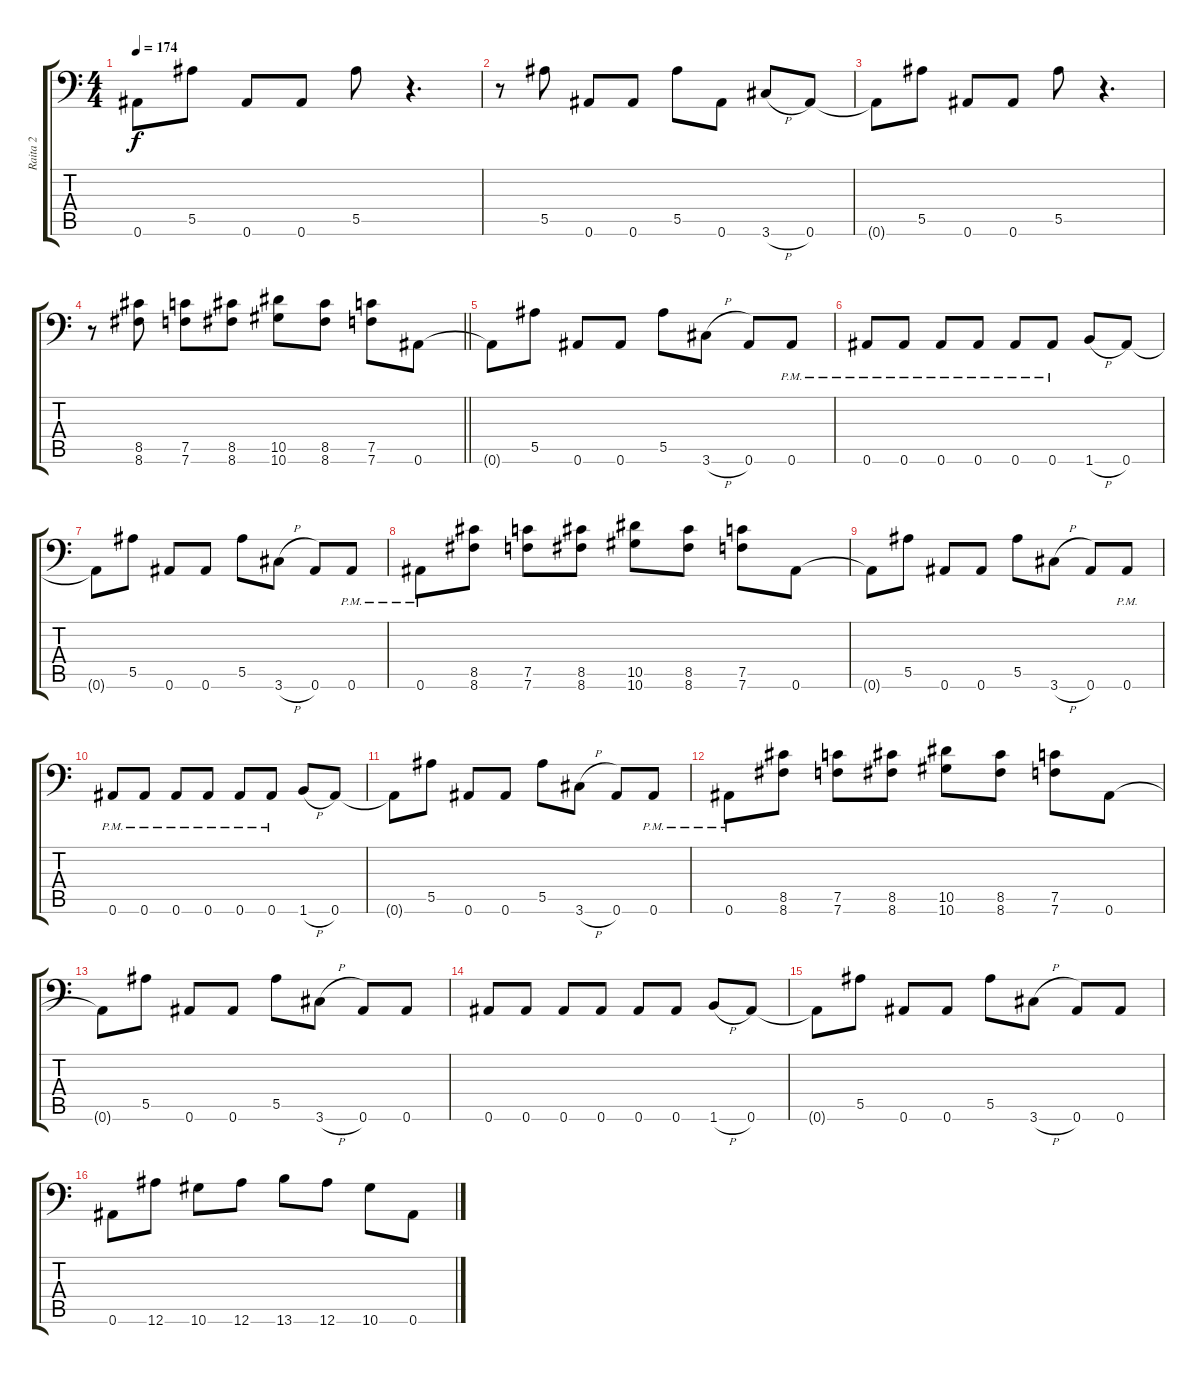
\track ("Raita 2" "Raita 2") {instrument distortionguitar}
\staff {score tabs}
\tuning (C4 G3 Eb3 Bb2 F2 Bb1) {hide}
\ts (4 4)
\tempo 174
\clef f4
\ks c
0.6{t}.8{dy f} 5.5.8 0.6.8 0.6.8 5.5.8 r.4{d} |
r.8 5.5.8 0.6.8 0.6.8 5.5.8 0.6.8 3.6{h}.8 0.6.8 |
0.6{t}.8 5.5.8 0.6.8 0.6.8 5.5.8 r.4{d} |
\barLineRight lightlight
r.8 (8.5 8.6).8 (7.5 7.6).8 (8.5 8.6).8 (10.5 10.6).8 (8.5 8.6).8 (7.5 7.6).8 0.6.8 |
\section ("" "")
0.6{t}.8 5.5.8 0.6.8 0.6.8 5.5.8 3.6{h}.8 0.6.8 0.6{pm}.8 |
0.6{pm}.8 0.6{pm}.8 0.6{pm}.8 0.6{pm}.8 0.6{pm}.8 0.6{pm}.8 1.6{h}.8 0.6.8 |
0.6{t}.8 5.5.8 0.6.8 0.6.8 5.5.8 3.6{h}.8 0.6.8 0.6{pm}.8 |
0.6{pm}.8 (8.5 8.6).8 (7.5 7.6).8 (8.5 8.6).8 (10.5 10.6).8 (8.5 8.6).8 (7.5 7.6).8 0.6.8 |
0.6{t}.8 5.5.8 0.6.8 0.6.8 5.5.8 3.6{h}.8 0.6.8 0.6{pm}.8 |
0.6{pm}.8 0.6{pm}.8 0.6{pm}.8 0.6{pm}.8 0.6{pm}.8 0.6{pm}.8 1.6{h}.8 0.6.8 |
0.6{t}.8 5.5.8 0.6.8 0.6.8 5.5.8 3.6{h}.8 0.6.8 0.6{pm}.8 |
0.6{pm}.8 (8.5 8.6).8 (7.5 7.6).8 (8.5 8.6).8 (10.5 10.6).8 (8.5 8.6).8 (7.5 7.6).8 0.6.8 |
0.6{t}.8 5.5.8 0.6.8 0.6.8 5.5.8 3.6{h}.8 0.6.8 0.6.8 |
0.6.8 0.6.8 0.6.8 0.6.8 0.6.8 0.6.8 1.6{h}.8 0.6.8 |
0.6{t}.8 5.5.8 0.6.8 0.6.8 5.5.8 3.6{h}.8 0.6.8 0.6.8 |
0.6.8 12.6.8 10.6.8 12.6.8 13.6.8 12.6.8 10.6.8 0.6.8
